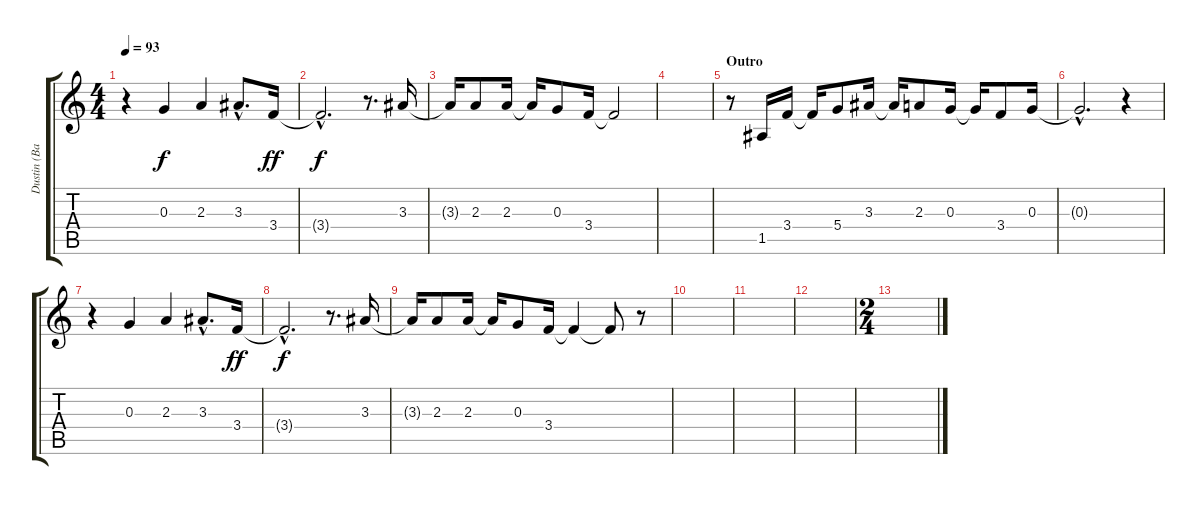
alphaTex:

\track ("Dustin (Backup Vocals)" "Dustin (Ba") {instrument flute}
\staff {score tabs}
\tuning (E5 B4 G4 D4 A3 E3) {hide}
\ts (4 4)
\tempo 93
\clef g2
\ks c
r.4{dy f} 0.3.4 2.3.4 3.3{hac}.8{d} 3.4.16{dy ff} |
3.4{hac t}.2{d dy f} r.8{d} 3.3.16 |
3.3{t}.16 2.3.8 2.3.16 2.3{t}.16 0.3.8 3.4.16 3.4{t}.2 |
|
\section ("" "Outro")
r.8 1.5.16 3.4.16 3.4{t}.16 5.4.8 3.3.16 3.3{t}.16 2.3.8 0.3.16 0.3{t}.16 3.4.8 0.3.16 |
0.3{hac t}.2{d} r.4 |
r.4 0.3.4 2.3.4 3.3{hac}.8{d} 3.4.16{dy ff} |
3.4{hac t}.2{d dy f} r.8{d} 3.3.16 |
3.3{t}.16 2.3.8 2.3.16 2.3{t}.16 0.3.8 3.4.16 3.4{t}.4 3.4{t}.8 r.8 |
|
|
|
\ts (2 4)
